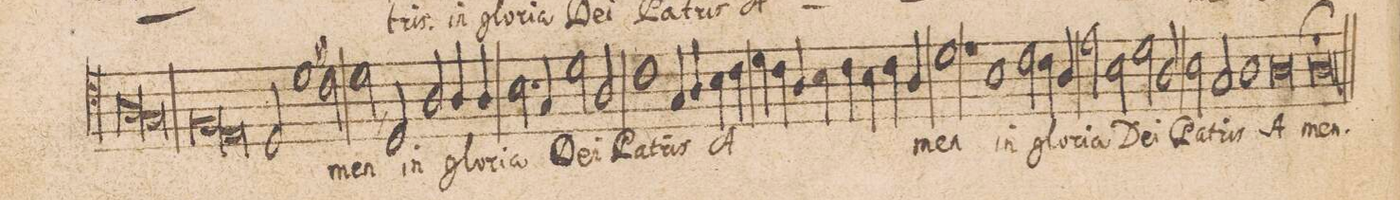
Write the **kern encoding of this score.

**kern	**text
*I"[TENOR.]	*
*clefC4	*
*k[]	*
*met(C|)	*
*M2/1	*
1A\	.
1G/	.
*Xlig	*
=124-	=124-
*lig	*
1F/	.
1E/	.
*Xlig	*
=125-	=125-
2D/	.
1d\	.
2c#X\	.
=126-	=126-
2d,\	-men
2D/	in
2A/	glo-
4A/	-ri-
4A/	-a
=127-	=127-
2.B\	De-
4G/	-i
2d\	Pa-
2A/	-tris
=128-	=128-
1c\	A-
4G/	.
4A/	.
4B\	.
4c\	.
=129-	=129-
4d\	.
4c\	.
4A/	.
4B\	.
4c\	.
4B\	.
4c\	.
4A/	.
=130-	=130-
1d\	-men
1r	.
=131-	=131-
1B\	in
2c\	glo-
4c\	-ri-
4A/	-a
=132-	=132-
2e\	De-
2B\	-i
2d\	Pa-
2A/	.
=133-	=133-
2B\	.
2G/	.
1A\	-tris.
=134-	=134-
0A\	A-
=135-	=135-
0A\;	-men.
==	==
*-	*-
